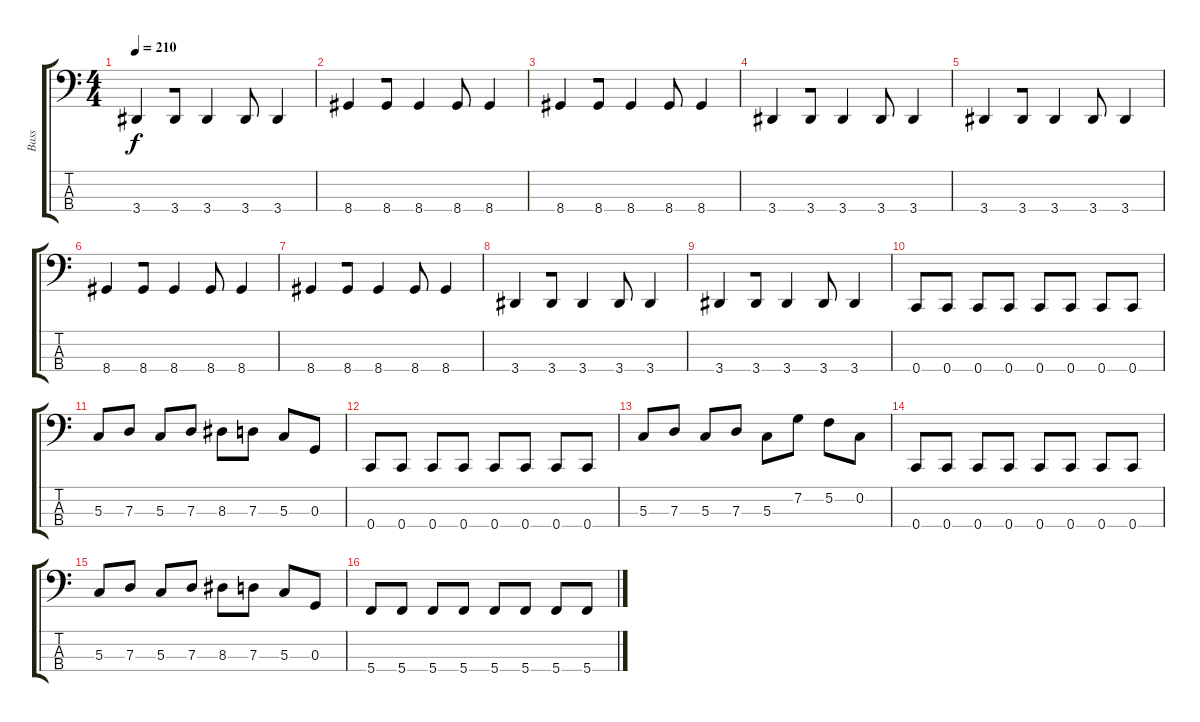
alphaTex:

\track ("Bass" "Bass") {instrument electricbassfinger}
\staff {score tabs}
\tuning (F2 C2 G1 C1) {hide}
\ts (4 4)
\tempo 210
\clef f4
\ks c
3.4.4{dy f beam merge} 3.4.8 3.4.4 3.4.8 3.4.4 |
8.4.4{beam merge} 8.4.8 8.4.4 8.4.8 8.4.4 |
8.4.4{beam merge} 8.4.8 8.4.4 8.4.8 8.4.4 |
3.4.4{beam merge} 3.4.8 3.4.4 3.4.8 3.4.4 |
3.4.4{beam merge} 3.4.8 3.4.4 3.4.8 3.4.4 |
8.4.4{beam merge} 8.4.8 8.4.4 8.4.8 8.4.4 |
8.4.4{beam merge} 8.4.8 8.4.4 8.4.8 8.4.4 |
3.4.4{beam merge} 3.4.8 3.4.4 3.4.8 3.4.4 |
3.4.4{beam merge} 3.4.8 3.4.4 3.4.8 3.4.4 |
0.4.8 0.4.8 0.4.8 0.4.8 0.4.8 0.4.8 0.4.8 0.4.8 |
5.3.8 7.3.8 5.3.8 7.3.8 8.3.8 7.3.8 5.3.8 0.3.8 |
0.4.8 0.4.8 0.4.8 0.4.8 0.4.8 0.4.8 0.4.8 0.4.8 |
5.3.8 7.3.8 5.3.8 7.3.8 5.3.8 7.2.8 5.2.8 0.2.8 |
0.4.8 0.4.8 0.4.8 0.4.8 0.4.8 0.4.8 0.4.8 0.4.8 |
5.3.8 7.3.8 5.3.8 7.3.8 8.3.8 7.3.8 5.3.8 0.3.8 |
5.4.8 5.4.8 5.4.8 5.4.8 5.4.8 5.4.8 5.4.8 5.4.8
